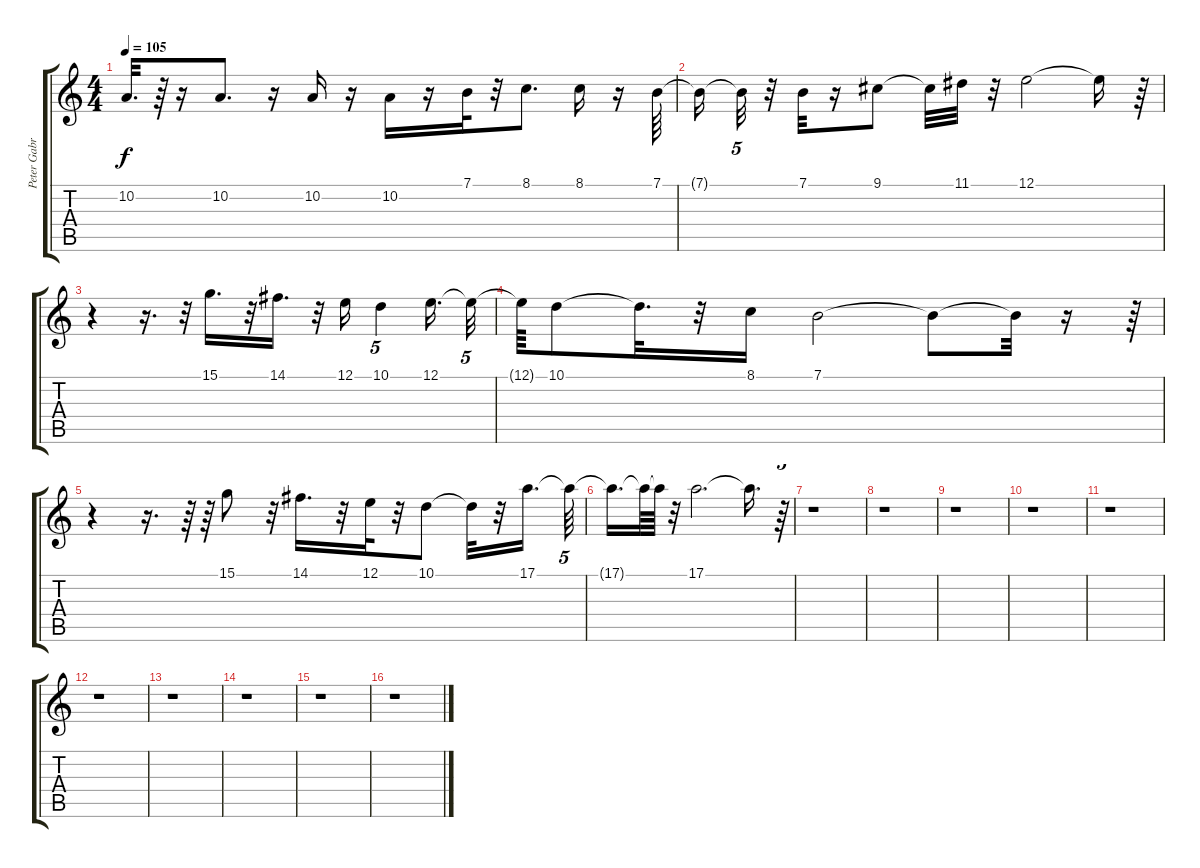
\track ("Peter Gabriel" "Peter Gabr") {instrument panflute}
\staff {score tabs}
\tuning (E4 B3 G3 D3 A2 E2) {hide}
\ts (4 4)
\tempo 105
\clef g2
\ks c
10.2{t}.32{d dy f} r.64 r.16 10.2.8{d} r.16 10.2.16 r.16 10.2.16 r.16 7.1.32 r.32 8.1.8{d} 8.1.16 r.16 7.1.64 |
7.1{t}.16 7.1{t}.32{tu (5 4)} r.32 7.1.32 r.16 9.1.8 9.1{t}.32 11.1.32 r.32 12.1.2 12.1{t}.16 r.64 |
r.4 r.16{d} r.32{tu (5 4)} 15.1.16{d balance 0} r.32 14.1.16{d} r.32 12.1.16 10.1.4{tu (5 4)} 12.1.16{d} 12.1{t}.32{tu (5 4)} |
12.1{t}.64 10.1.8 10.1{t}.32{d} r.32 8.1.16 7.1.2 7.1{t}.8 7.1{t}.32 r.16 r.64{tu (5 4)} |
r.4 r.16{d} r.64 r.64 15.1.8 r.32 14.1.16{d} r.32 12.1.32 r.32 10.1.8 10.1{t}.32 r.32 17.1.16{d} 17.1{t}.64{tu (5 4)} |
17.1{t}.16{d} 17.1{t}.64 17.1{t}.64 r.32 17.1.2{d} 17.1{t}.16{d} r.64{tu (5 4)} |
r.1 |
r.1 |
r.1 |
r.1 |
r.1 |
r.1 |
r.1 |
r.1 |
r.1 |
r.1
